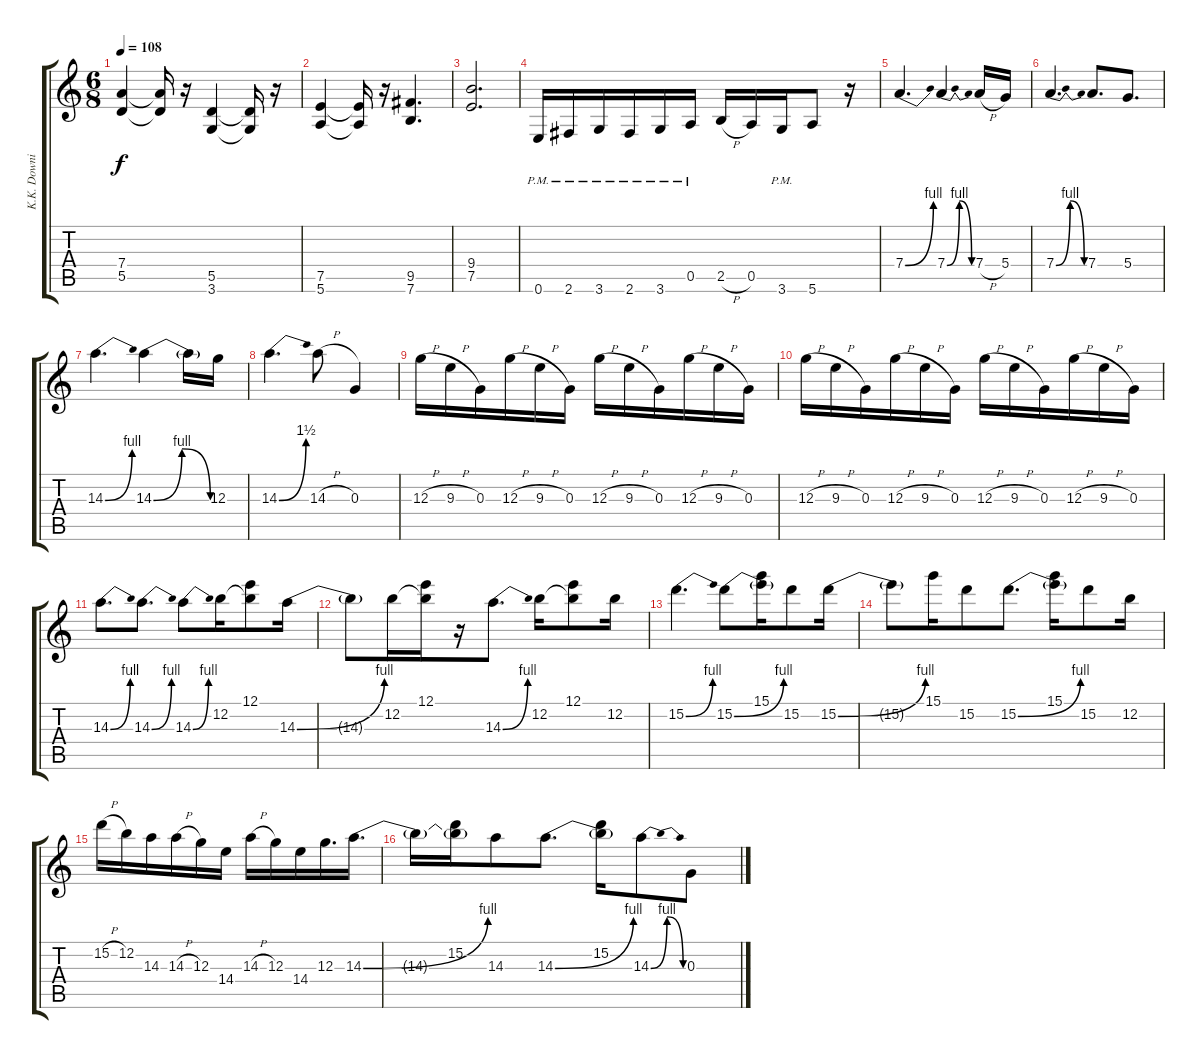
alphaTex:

\track ("K.K. Downing" "K.K. Downi") {instrument distortionguitar}
\staff {score tabs}
\tuning (E4 B3 G3 D3 A2 E2) {hide}
\ts (6 8)
\tempo 108
\clef g2
\ks c
(7.4 5.5).4{dy f} (7.4{t} 5.5{t}).16 r.16 (5.5 3.6).4 (5.5{t} 3.6{t}).16 r.16 |
(7.5 5.6).4 (7.5{t} 5.6{t}).16 r.16 (9.5 7.6).4{d} |
(9.4 7.5).2{d} |
0.6{pm}.16 2.6{pm}.16 3.6{pm}.16 2.6{pm}.16 3.6{pm}.16 0.5{pm}.16 2.5{h}.16 0.5.16 3.6{pm}.16 5.6.8 r.16 |
7.4{be (bend 0 0 60 4)}.4{d} 7.4{be (bendrelease 0 0 15 4 50 4 60 0)}.4 7.4{h}.16 5.4.16 |
7.4{be (bendrelease 0 0 15 4 50 4 60 0)}.4{d} 7.4.8{d} 5.4.8{d} |
14.3{be (bend 0 0 60 4)}.4{d} 14.3{be (bendrelease 0 0 15 4 50 4 60 0)}.4 14.3{t}.16 12.3.16 |
14.3{be (bend 0 0 60 6)}.4{d} 14.3{h}.8 0.3.4 |
12.3{h}.16 9.3{h}.16 0.3.16 12.3{h}.16 9.3{h}.16 0.3.16 12.3{h}.16 9.3{h}.16 0.3.16 12.3{h}.16 9.3{h}.16 0.3.16 |
12.3{h}.16 9.3{h}.16 0.3.16 12.3{h}.16 9.3{h}.16 0.3.16 12.3{h}.16 9.3{h}.16 0.3.16 12.3{h}.16 9.3{h}.16 0.3.16 |
14.3{be (bend 0 0 60 4)}.8{d} 14.3{be (bend 0 0 60 4)}.8{d} 14.3{be (bend 0 0 60 4)}.8 12.2.16 (12.1 12.2{t}).8 14.3{be (bend 0 0 60 4)}.16 |
14.3{t}.8 12.2.16 (12.1 12.2{t}).16 r.16 14.3{be (bend 0 0 60 4)}.8{d} 12.2.16 (12.1 12.2{t}).8 12.2.16 |
15.2{be (bend 0 0 60 4)}.4{d} 15.2{be (bend 0 0 60 4)}.8 (15.1 15.2{t}).16 15.2.8 15.2{be (bend 0 0 60 4)}.16 |
15.2{t}.8 15.1.16 15.2.8 15.2{be (bend 0 0 60 4)}.8{d} (15.1 15.2{t}).16 15.2.8 12.2.16 |
15.2{h}.16 12.2.16 14.3.16 14.3{h}.16 12.3.16 14.4.16 14.3{h}.16 12.3.16 14.4.16 12.3.16{d} 14.3{be (bend 0 0 60 4)}.16{d} |
14.3{t}.16 (15.2 14.3{t}).16 14.3.8 14.3{be (bend 0 0 60 4)}.8{d} (15.2 14.3{t}).16 14.3{be (bendrelease 0 0 15 4 50 4 60 0)}.8 0.3.8
